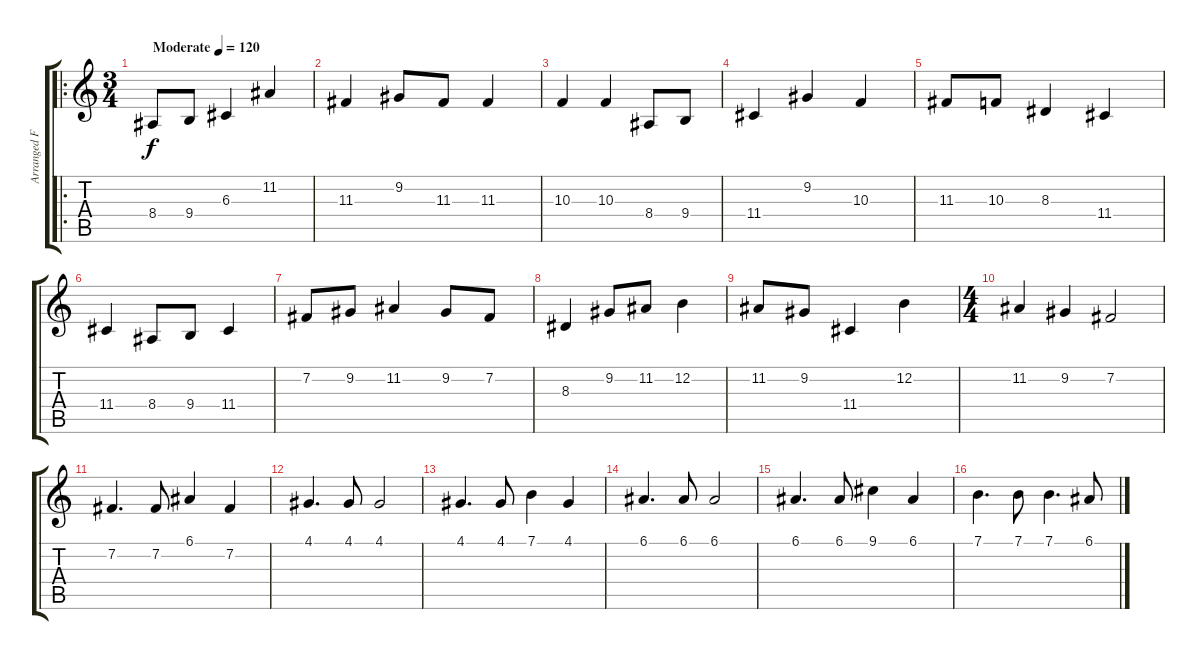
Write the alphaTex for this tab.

\track ("Arranged For Guitar" "Arranged F") {instrument musicbox}
\staff {score tabs}
\tuning (E4 B3 G3 D3 A2 E2) {hide}
\ro
\ts (3 4)
\tempo (120 "Moderate")
\clef g2
\ks c
8.4.8{dy f instrument musicbox} 9.4.8 6.3.4 11.2.4 |
11.3.4 9.2.8 11.3.8 11.3.4 |
10.3.4 10.3.4 8.4.8 9.4.8 |
11.4.4 9.2.4 10.3.4 |
11.3.8 10.3.8 8.3.4 11.4.4 |
11.4.4 8.4.8 9.4.8 11.4.4 |
7.2.8 9.2.8 11.2.4 9.2.8 7.2.8 |
8.3.4 9.2.8 11.2.8 12.2.4 |
11.2.8 9.2.8 11.4.4 12.2.4 |
\ts (4 4)
11.2.4 9.2.4 7.2.2 |
7.2.4{d} 7.2.8 6.1.4 7.2.4 |
4.1.4{d} 4.1.8 4.1.2 |
4.1.4{d} 4.1.8 7.1.4 4.1.4 |
6.1.4{d} 6.1.8 6.1.2 |
6.1.4{d} 6.1.8 9.1.4 6.1.4 |
7.1.4{d} 7.1.8 7.1.4{d} 6.1.8
